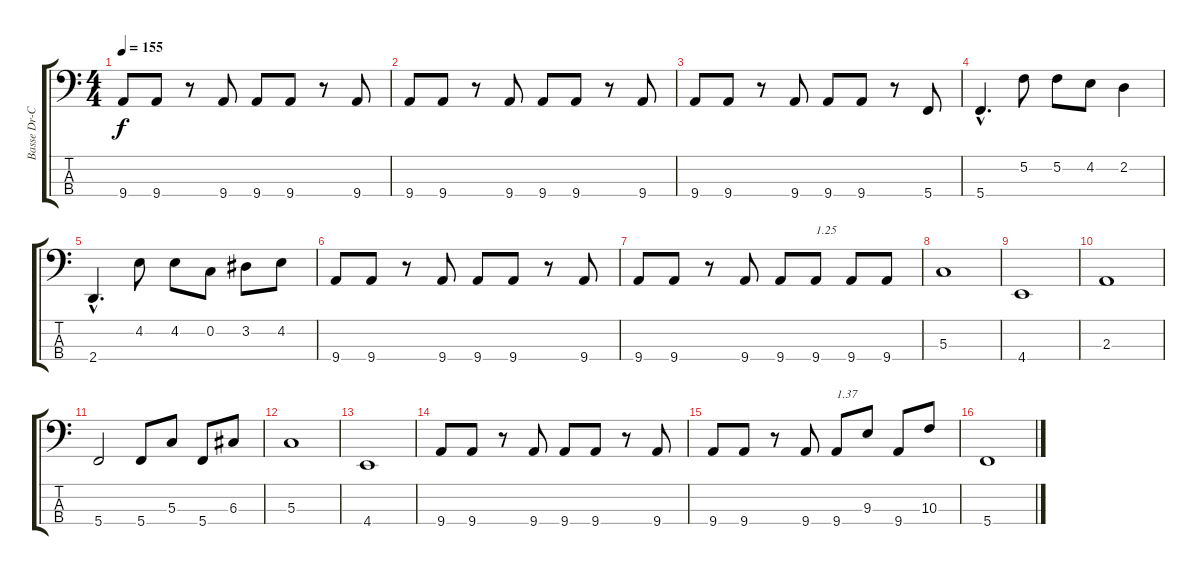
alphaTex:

\track ("Basse Dr-C bis" "Basse Dr-C") {instrument synthbass2}
\staff {score tabs}
\tuning (F2 C2 G1 C1) {hide}
\ts (4 4)
\tempo 155
\clef f4
\ks c
9.4.8{dy f} 9.4.8 r.8 9.4.8 9.4.8 9.4.8 r.8 9.4.8 |
9.4.8 9.4.8 r.8 9.4.8 9.4.8 9.4.8 r.8 9.4.8 |
9.4.8 9.4.8 r.8 9.4.8 9.4.8 9.4.8 r.8 5.4.8 |
5.4{hac}.4{d} 5.2.8 5.2.8 4.2.8 2.2.4 |
2.4{hac}.4{d} 4.2.8 4.2.8 0.2.8 3.2.8 4.2.8 |
9.4.8 9.4.8 r.8 9.4.8 9.4.8 9.4.8 r.8 9.4.8 |
9.4.8 9.4.8 r.8 9.4.8 9.4.8 9.4.8{txt "1.25"} 9.4.8 9.4.8 |
5.3.1 |
4.4.1 |
2.3.1 |
5.4.2 5.4.8 5.3.8 5.4.8 6.3.8 |
5.3.1 |
4.4.1 |
9.4.8 9.4.8 r.8 9.4.8 9.4.8 9.4.8 r.8 9.4.8 |
9.4.8 9.4.8 r.8 9.4.8 9.4.8{txt "1.37"} 9.3.8 9.4.8 10.3.8 |
5.4.1
